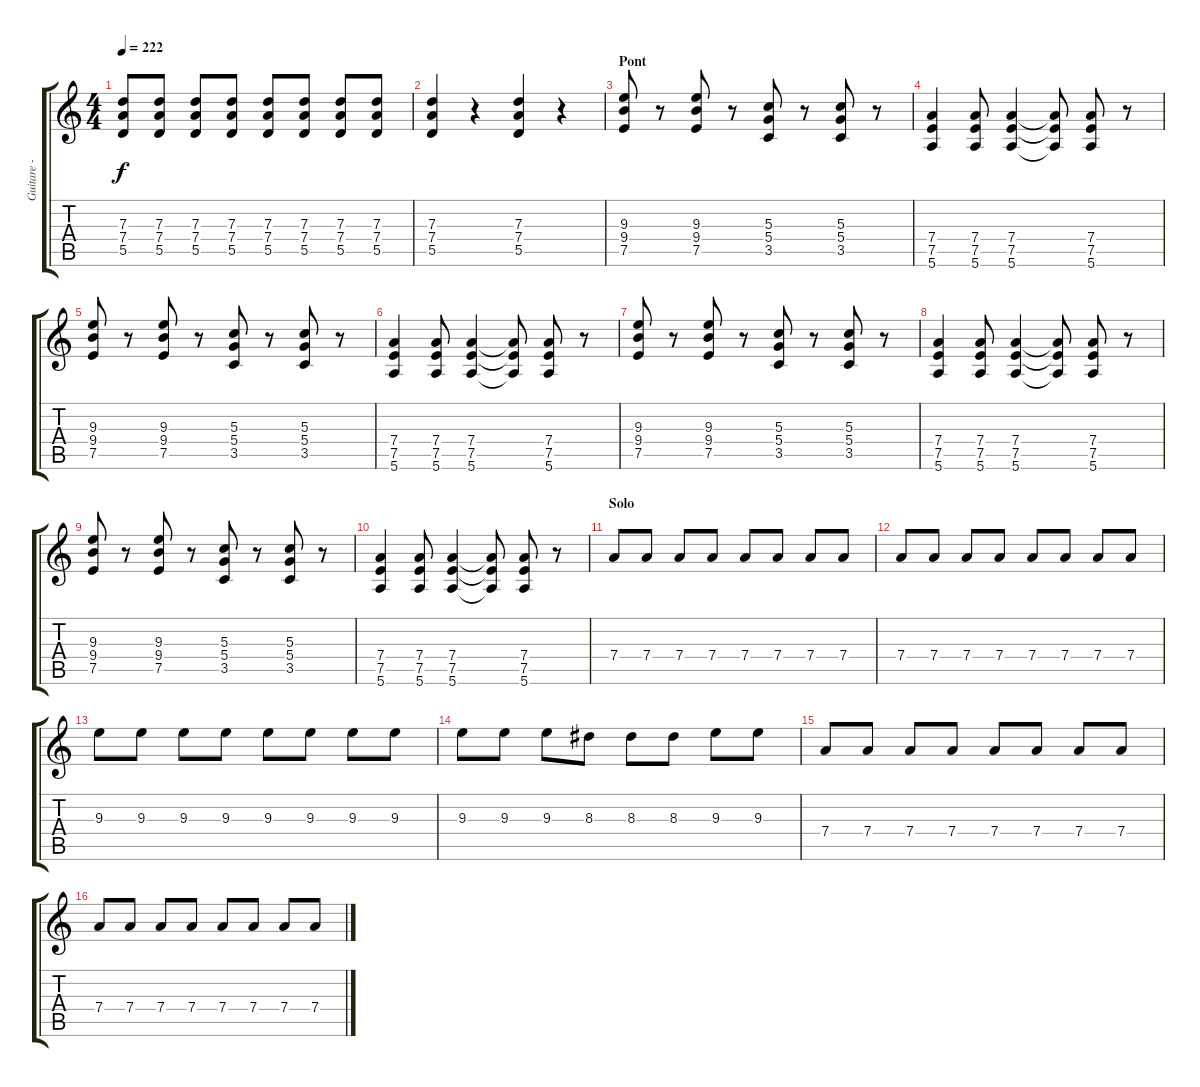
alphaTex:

\track ("Guitare - Yann" "Guitare - ") {instrument overdrivenguitar}
\staff {score tabs}
\tuning (E4 B3 G3 D3 A2 E2) {hide}
\ts (4 4)
\tempo 222
\clef g2
\ks c
(7.3 7.4 5.5).8{dy f} (7.3 7.4 5.5).8 (7.3 7.4 5.5).8 (7.3 7.4 5.5).8 (7.3 7.4 5.5).8 (7.3 7.4 5.5).8 (7.3 7.4 5.5).8 (7.3 7.4 5.5).8 |
(7.3 7.4 5.5).4 r.4 (7.3 7.4 5.5).4 r.4 |
\section ("" "Pont")
(9.3 9.4 7.5).8 r.8 (9.3 9.4 7.5).8 r.8 (5.3 5.4 3.5).8 r.8 (5.3 5.4 3.5).8 r.8 |
(7.4 7.5 5.6).4 (7.4 7.5 5.6).8 (7.4 7.5 5.6).4 (7.4{t} 7.5{t} 5.6{t}).8 (7.4 7.5 5.6).8 r.8 |
(9.3 9.4 7.5).8 r.8 (9.3 9.4 7.5).8 r.8 (5.3 5.4 3.5).8 r.8 (5.3 5.4 3.5).8 r.8 |
(7.4 7.5 5.6).4 (7.4 7.5 5.6).8 (7.4 7.5 5.6).4 (7.4{t} 7.5{t} 5.6{t}).8 (7.4 7.5 5.6).8 r.8 |
(9.3 9.4 7.5).8 r.8 (9.3 9.4 7.5).8 r.8 (5.3 5.4 3.5).8 r.8 (5.3 5.4 3.5).8 r.8 |
(7.4 7.5 5.6).4 (7.4 7.5 5.6).8 (7.4 7.5 5.6).4 (7.4{t} 7.5{t} 5.6{t}).8 (7.4 7.5 5.6).8 r.8 |
(9.3 9.4 7.5).8 r.8 (9.3 9.4 7.5).8 r.8 (5.3 5.4 3.5).8 r.8 (5.3 5.4 3.5).8 r.8 |
(7.4 7.5 5.6).4 (7.4 7.5 5.6).8 (7.4 7.5 5.6).4 (7.4{t} 7.5{t} 5.6{t}).8 (7.4 7.5 5.6).8 r.8 |
\section ("" "Solo")
7.4.8 7.4.8 7.4.8 7.4.8 7.4.8 7.4.8 7.4.8 7.4.8 |
7.4.8 7.4.8 7.4.8 7.4.8 7.4.8 7.4.8 7.4.8 7.4.8 |
9.3.8 9.3.8 9.3.8 9.3.8 9.3.8 9.3.8 9.3.8 9.3.8 |
9.3.8 9.3.8 9.3.8 8.3.8 8.3.8 8.3.8 9.3.8 9.3.8 |
7.4.8 7.4.8 7.4.8 7.4.8 7.4.8 7.4.8 7.4.8 7.4.8 |
7.4.8 7.4.8 7.4.8 7.4.8 7.4.8 7.4.8 7.4.8 7.4.8
